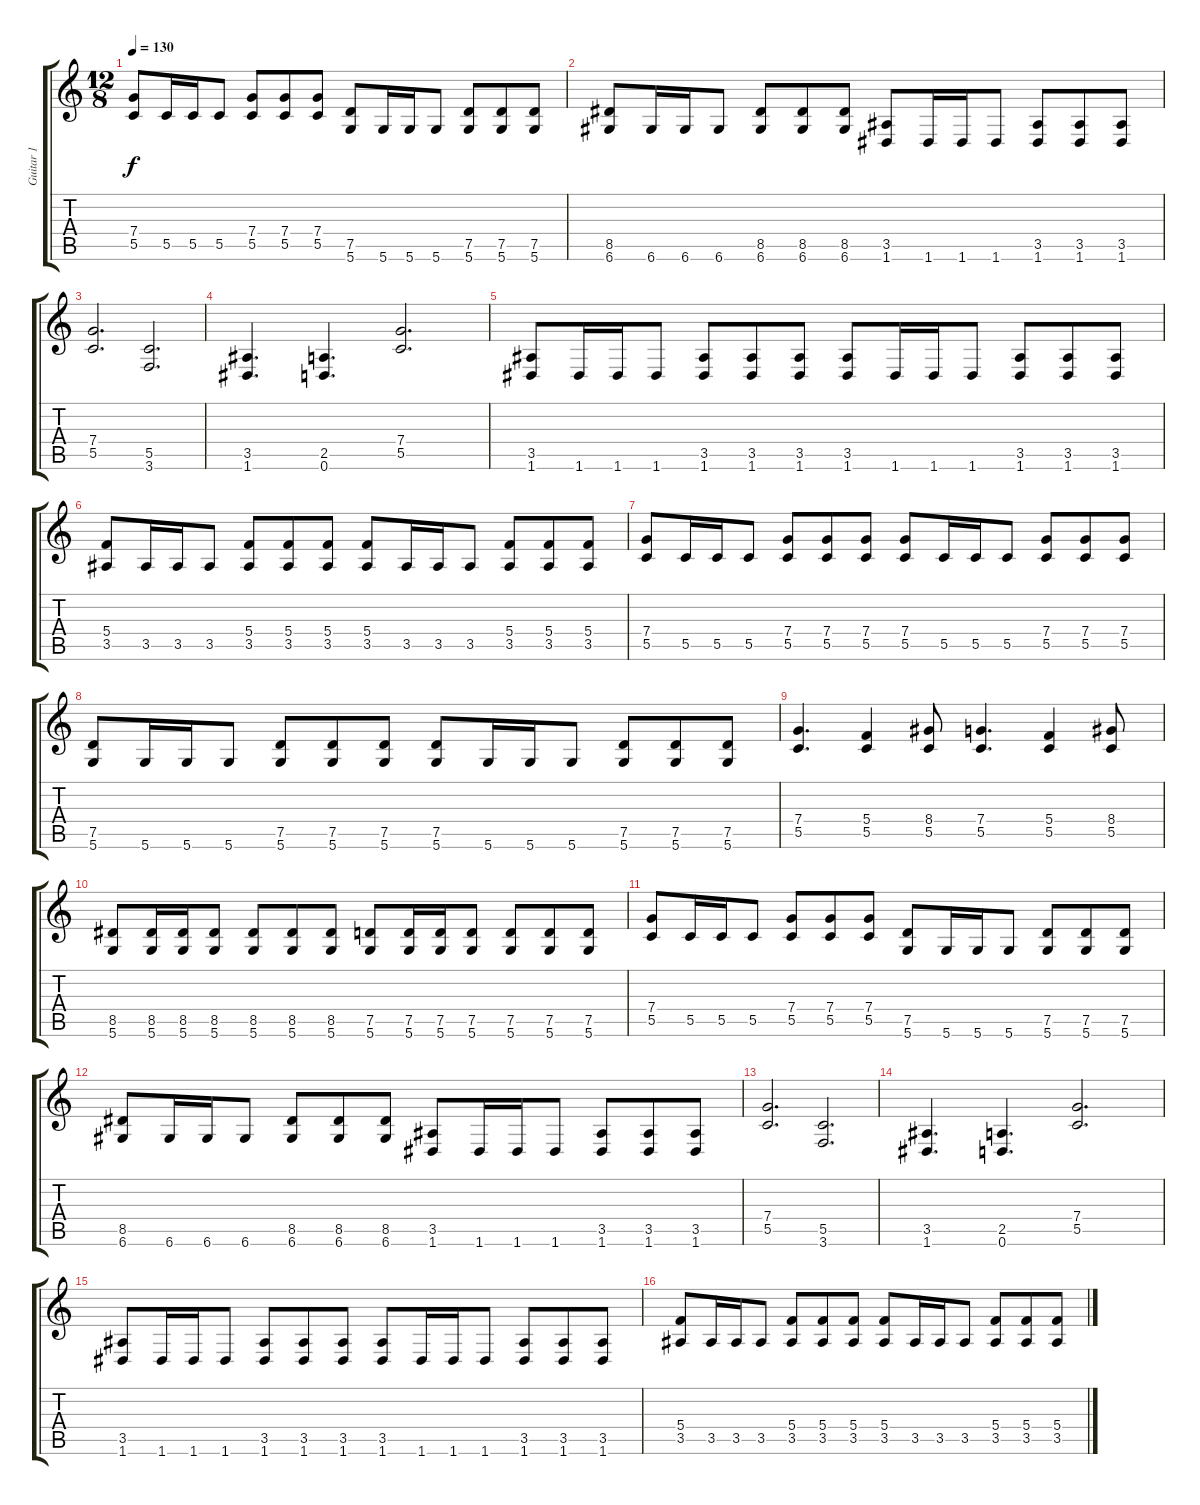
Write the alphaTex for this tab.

\track ("Guitar 1" "Guitar 1") {instrument distortionguitar}
\staff {score tabs}
\tuning (D4 A3 F3 C3 G2 D2) {hide}
\ts (12 8)
\tempo 130
\clef g2
\ks c
(7.4 5.5).8{dy f} 5.5.16 5.5.16 5.5.8 (7.4 5.5).8 (7.4 5.5).8 (7.4 5.5).8 (7.5 5.6).8 5.6.16 5.6.16 5.6.8 (7.5 5.6).8 (7.5 5.6).8 (7.5 5.6).8 |
(8.5 6.6).8 6.6.16 6.6.16 6.6.8 (8.5 6.6).8 (8.5 6.6).8 (8.5 6.6).8 (3.5 1.6).8 1.6.16 1.6.16 1.6.8 (3.5 1.6).8 (3.5 1.6).8 (3.5 1.6).8 |
(7.4 5.5).2{d} (5.5 3.6).2{d} |
(3.5 1.6).4{d} (2.5 0.6).4{d} (7.4 5.5).2{d} |
(3.5 1.6).8 1.6.16 1.6.16 1.6.8 (3.5 1.6).8 (3.5 1.6).8 (3.5 1.6).8 (3.5 1.6).8 1.6.16 1.6.16 1.6.8 (3.5 1.6).8 (3.5 1.6).8 (3.5 1.6).8 |
(5.4 3.5).8 3.5.16 3.5.16 3.5.8 (5.4 3.5).8 (5.4 3.5).8 (5.4 3.5).8 (5.4 3.5).8 3.5.16 3.5.16 3.5.8 (5.4 3.5).8 (5.4 3.5).8 (5.4 3.5).8 |
(7.4 5.5).8 5.5.16 5.5.16 5.5.8 (7.4 5.5).8 (7.4 5.5).8 (7.4 5.5).8 (7.4 5.5).8 5.5.16 5.5.16 5.5.8 (7.4 5.5).8 (7.4 5.5).8 (7.4 5.5).8 |
(7.5 5.6).8 5.6.16 5.6.16 5.6.8 (7.5 5.6).8 (7.5 5.6).8 (7.5 5.6).8 (7.5 5.6).8 5.6.16 5.6.16 5.6.8 (7.5 5.6).8 (7.5 5.6).8 (7.5 5.6).8 |
(7.4 5.5).4{d} (5.4 5.5).4 (8.4 5.5).8 (7.4 5.5).4{d} (5.4 5.5).4 (8.4 5.5).8 |
(8.5 5.6).8 (8.5 5.6).16 (8.5 5.6).16 (8.5 5.6).8 (8.5 5.6).8 (8.5 5.6).8 (8.5 5.6).8 (7.5 5.6).8 (7.5 5.6).16 (7.5 5.6).16 (7.5 5.6).8 (7.5 5.6).8 (7.5 5.6).8 (7.5 5.6).8 |
(7.4 5.5).8 5.5.16 5.5.16 5.5.8 (7.4 5.5).8 (7.4 5.5).8 (7.4 5.5).8 (7.5 5.6).8 5.6.16 5.6.16 5.6.8 (7.5 5.6).8 (7.5 5.6).8 (7.5 5.6).8 |
(8.5 6.6).8 6.6.16 6.6.16 6.6.8 (8.5 6.6).8 (8.5 6.6).8 (8.5 6.6).8 (3.5 1.6).8 1.6.16 1.6.16 1.6.8 (3.5 1.6).8 (3.5 1.6).8 (3.5 1.6).8 |
(7.4 5.5).2{d} (5.5 3.6).2{d} |
(3.5 1.6).4{d} (2.5 0.6).4{d} (7.4 5.5).2{d} |
(3.5 1.6).8 1.6.16 1.6.16 1.6.8 (3.5 1.6).8 (3.5 1.6).8 (3.5 1.6).8 (3.5 1.6).8 1.6.16 1.6.16 1.6.8 (3.5 1.6).8 (3.5 1.6).8 (3.5 1.6).8 |
(5.4 3.5).8 3.5.16 3.5.16 3.5.8 (5.4 3.5).8 (5.4 3.5).8 (5.4 3.5).8 (5.4 3.5).8 3.5.16 3.5.16 3.5.8 (5.4 3.5).8 (5.4 3.5).8 (5.4 3.5).8
